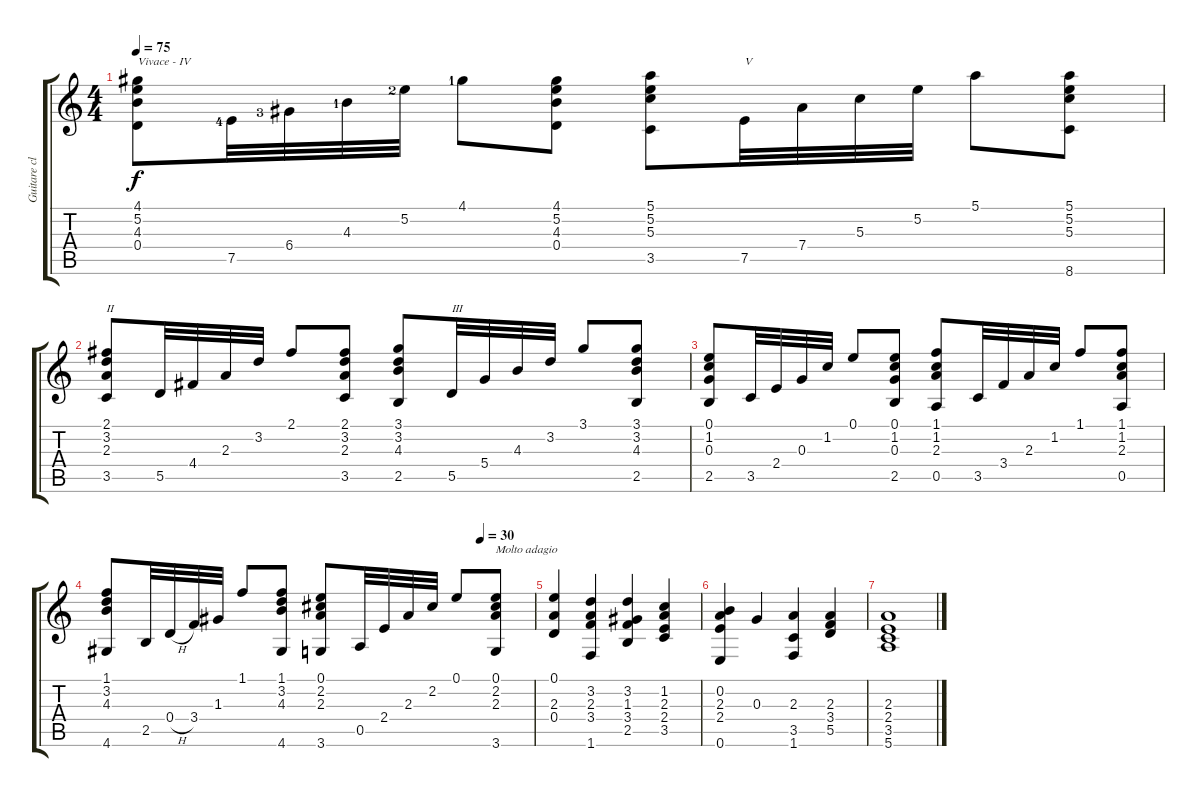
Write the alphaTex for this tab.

\track ("Guitare classique" "Guitare cl") {instrument acousticguitarnylon}
\staff {score tabs}
\tuning (E4 B3 G3 D3 A2 E2) {hide}
\ts (4 4)
\tempo 75
\clef g2
\ks c
(4.1 5.2 4.3 0.4).8{txt "Vivace - IV" dy f} 7.5{lf 5}.32 6.4{lf 4}.32 4.3{lf 2}.32 5.2{lf 3}.32 4.1{lf 2}.8 (4.1 5.2 4.3 0.4).8 (5.1 5.2 5.3 3.5).8 7.5.32{txt "V"} 7.4.32 5.3.32 5.2.32 5.1.8 (5.1 5.2 5.3 8.6).8 |
(2.1 3.2 2.3 3.5).8{txt "II"} 5.5.32 4.4.32 2.3.32 3.2.32 2.1.8 (2.1 3.2 2.3 3.5).8 (3.1 3.2 4.3 2.5).8 5.5.32{txt "III"} 5.4.32 4.3.32 3.2.32 3.1.8 (3.1 3.2 4.3 2.5).8 |
(0.1 1.2 0.3 2.5).8 3.5.32 2.4.32 0.3.32 1.2.32 0.1.8 (0.1 1.2 0.3 2.5).8 (1.1 1.2 2.3 0.5).8 3.5.32 3.4.32 2.3.32 1.2.32 1.1.8 (1.1 1.2 2.3 0.5).8 |
\tempo (30 0.875)
(1.1 3.2 4.3 4.6).8 2.5.32 0.4{h}.32 3.4.32 1.3.32 1.1.8 (1.1 3.2 4.3 4.6).8 (0.1 2.2 2.3 3.6).8 0.5.32 2.4.32 2.3.32 2.2.32 0.1.8 (0.1 2.2 2.3 3.6).8{txt "Molto adagio"} |
(0.1 2.3 0.4).4 (3.2 2.3 3.4 1.6).4 (3.2 1.3 3.4 2.5).4 (1.2 2.3 2.4 3.5).4 |
(0.2 2.3 2.4 0.6).4 0.3.4 (2.3 3.5 1.6).4 (2.3 3.4 5.5).4 |
(2.3 2.4 3.5 5.6).1
